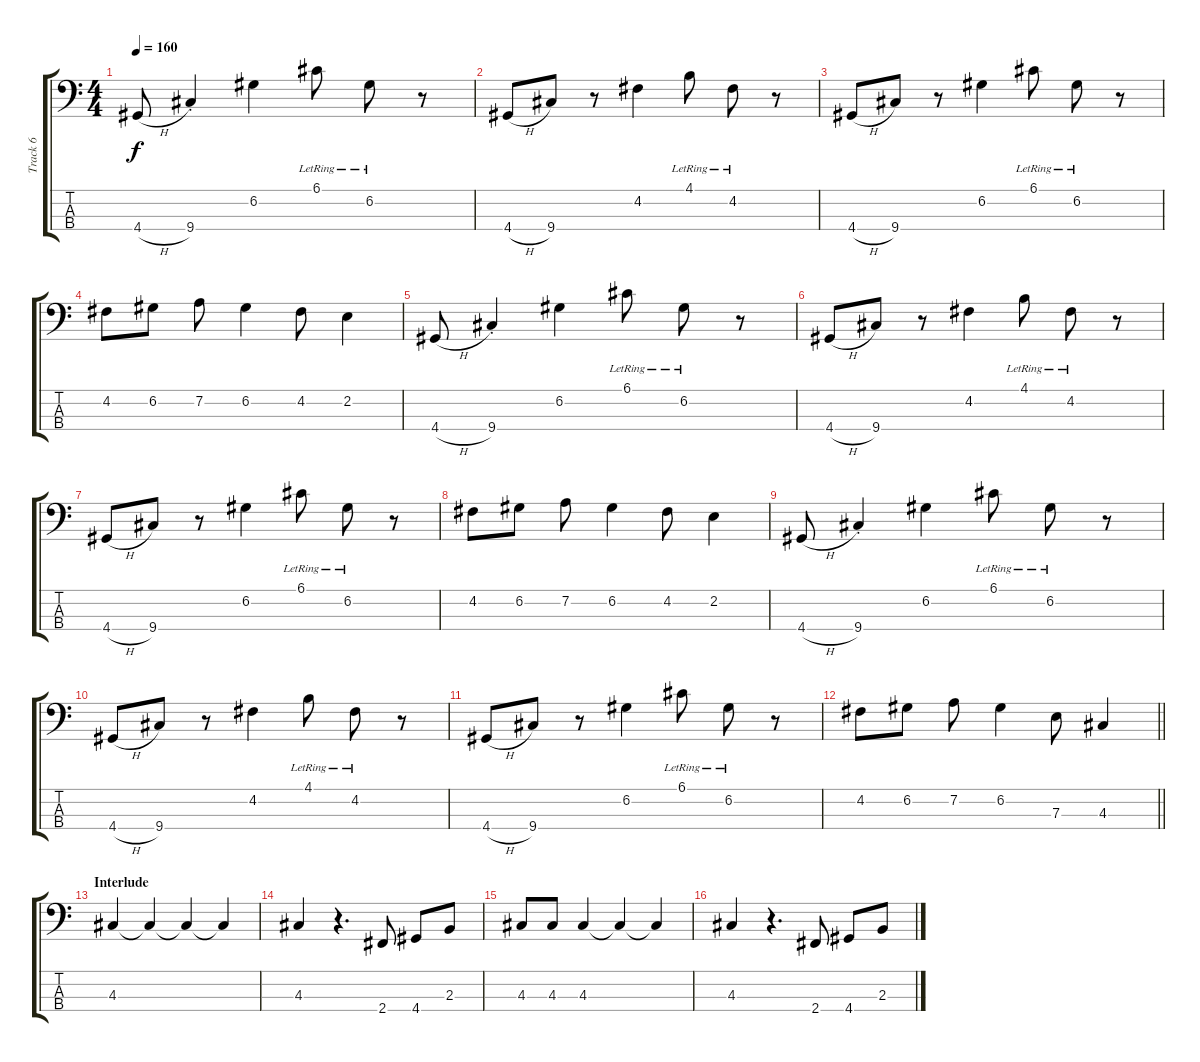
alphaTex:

\track ("Track 6" "Track 6") {instrument electricbassfinger}
\staff {score tabs}
\tuning (G2 D2 A1 E1) {hide}
\ts (4 4)
\tempo 160
\clef f4
\ks c
4.4{h}.8{dy f} 9.4{st}.4 6.2.4 6.1{lr}.8 6.2{lr}.8 r.8 |
4.4{h}.8 9.4.8 r.8 4.2.4 4.1{lr}.8 4.2{lr}.8 r.8 |
4.4{h}.8 9.4.8 r.8 6.2.4 6.1{lr}.8 6.2{lr}.8 r.8 |
4.2.8 6.2.8 7.2.8 6.2.4 4.2.8 2.2.4 |
4.4{h}.8 9.4{st}.4 6.2.4 6.1{lr}.8 6.2{lr}.8 r.8 |
4.4{h}.8 9.4.8 r.8 4.2.4 4.1{lr}.8 4.2{lr}.8 r.8 |
4.4{h}.8 9.4.8 r.8 6.2.4 6.1{lr}.8 6.2{lr}.8 r.8 |
4.2.8 6.2.8 7.2.8 6.2.4 4.2.8 2.2.4 |
4.4{h}.8 9.4{st}.4 6.2.4 6.1{lr}.8 6.2{lr}.8 r.8 |
4.4{h}.8 9.4.8 r.8 4.2.4 4.1{lr}.8 4.2{lr}.8 r.8 |
4.4{h}.8 9.4.8 r.8 6.2.4 6.1{lr}.8 6.2{lr}.8 r.8 |
\barLineRight lightlight
4.2.8 6.2.8 7.2.8 6.2.4 7.3.8 4.3.4 |
\section ("" "Interlude")
4.3.4 4.3{t}.4 4.3{t}.4 4.3{t}.4 |
4.3.4 r.4{d} 2.4.8 4.4.8 2.3.8 |
4.3.8 4.3.8 4.3.4 4.3{t}.4 4.3{t}.4 |
4.3.4 r.4{d} 2.4.8 4.4.8 2.3.8
